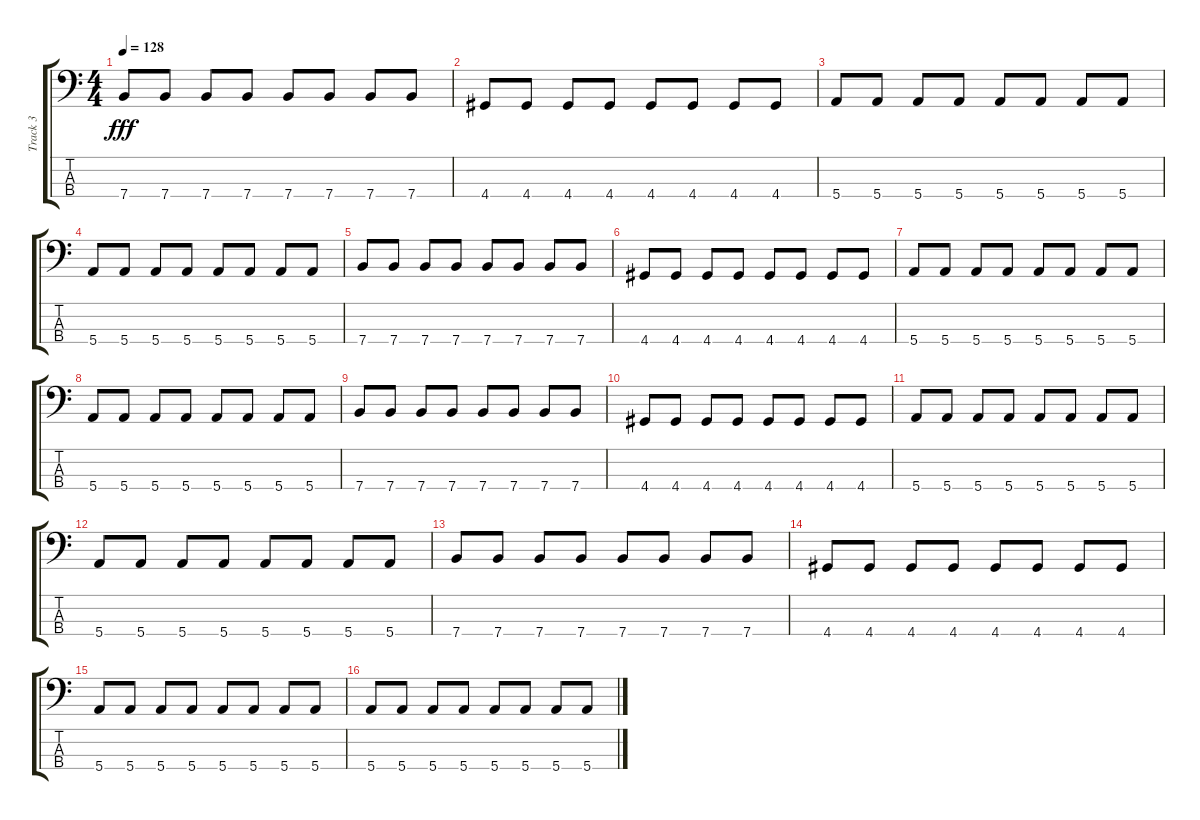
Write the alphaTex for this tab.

\track ("Track 3" "Track 3") {instrument electricbassfinger}
\staff {score tabs}
\tuning (G2 D2 A1 E1) {hide}
\ts (4 4)
\tempo 128
\clef f4
\ks c
7.4.8{dy fff} 7.4.8 7.4.8 7.4.8 7.4.8 7.4.8 7.4.8 7.4.8 |
4.4.8 4.4.8 4.4.8 4.4.8 4.4.8 4.4.8 4.4.8 4.4.8 |
5.4.8 5.4.8 5.4.8 5.4.8 5.4.8 5.4.8 5.4.8 5.4.8 |
5.4.8 5.4.8 5.4.8 5.4.8 5.4.8 5.4.8 5.4.8 5.4.8 |
7.4.8 7.4.8 7.4.8 7.4.8 7.4.8 7.4.8 7.4.8 7.4.8 |
4.4.8 4.4.8 4.4.8 4.4.8 4.4.8 4.4.8 4.4.8 4.4.8 |
5.4.8 5.4.8 5.4.8 5.4.8 5.4.8 5.4.8 5.4.8 5.4.8 |
5.4.8 5.4.8 5.4.8 5.4.8 5.4.8 5.4.8 5.4.8 5.4.8 |
7.4.8 7.4.8 7.4.8 7.4.8 7.4.8 7.4.8 7.4.8 7.4.8 |
4.4.8 4.4.8 4.4.8 4.4.8 4.4.8 4.4.8 4.4.8 4.4.8 |
5.4.8 5.4.8 5.4.8 5.4.8 5.4.8 5.4.8 5.4.8 5.4.8 |
5.4.8 5.4.8 5.4.8 5.4.8 5.4.8 5.4.8 5.4.8 5.4.8 |
7.4.8 7.4.8 7.4.8 7.4.8 7.4.8 7.4.8 7.4.8 7.4.8 |
4.4.8 4.4.8 4.4.8 4.4.8 4.4.8 4.4.8 4.4.8 4.4.8 |
5.4.8 5.4.8 5.4.8 5.4.8 5.4.8 5.4.8 5.4.8 5.4.8 |
5.4.8 5.4.8 5.4.8 5.4.8 5.4.8 5.4.8 5.4.8 5.4.8
